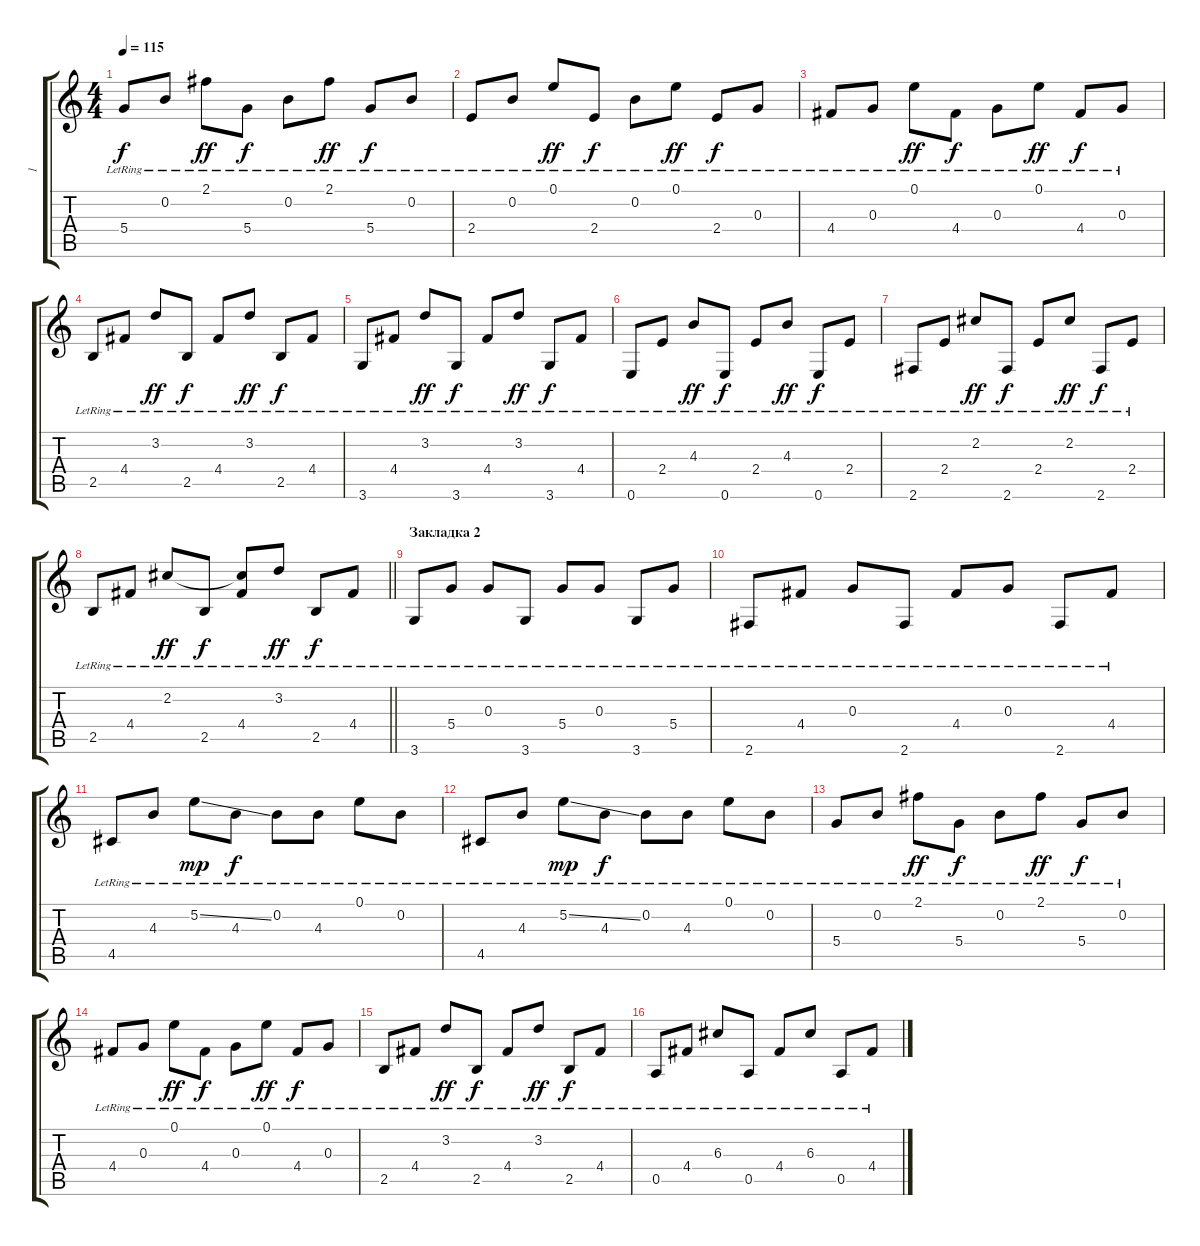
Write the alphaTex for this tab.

\track ("1" "1") {instrument acousticguitarsteel}
\staff {score tabs}
\tuning (E4 B3 G3 D3 A2 E2) {hide}
\ts (4 4)
\tempo 115
\clef g2
\ks c
5.4{lr}.8{dy f} 0.2{lr}.8 2.1{lr}.8{dy ff} 5.4{lr}.8{dy f} 0.2{lr}.8 2.1{lr}.8{dy ff} 5.4{lr}.8{dy f} 0.2{lr}.8 |
2.4{lr}.8 0.2{lr}.8 0.1{lr}.8{dy ff} 2.4{lr}.8{dy f} 0.2{lr}.8 0.1{lr}.8{dy ff} 2.4{lr}.8{dy f} 0.3{lr}.8 |
4.4{lr}.8 0.3{lr}.8 0.1{lr}.8{dy ff} 4.4{lr}.8{dy f} 0.3{lr}.8 0.1{lr}.8{dy ff} 4.4{lr}.8{dy f} 0.3{lr}.8 |
2.5{lr}.8 4.4{lr}.8 3.2{lr}.8{dy ff} 2.5{lr}.8{dy f} 4.4{lr}.8 3.2{lr}.8{dy ff} 2.5{lr}.8{dy f} 4.4{lr}.8 |
3.6{lr}.8 4.4{lr}.8 3.2{lr}.8{dy ff} 3.6{lr}.8{dy f} 4.4{lr}.8 3.2{lr}.8{dy ff} 3.6{lr}.8{dy f} 4.4{lr}.8 |
0.6{lr}.8 2.4{lr}.8 4.3{lr}.8{dy ff} 0.6{lr}.8{dy f} 2.4{lr}.8 4.3{lr}.8{dy ff} 0.6{lr}.8{dy f} 2.4{lr}.8 |
2.6{lr}.8 2.4{lr}.8 2.2{lr}.8{dy ff} 2.6{lr}.8{dy f} 2.4{lr}.8 2.2{lr}.8{dy ff} 2.6{lr}.8{dy f} 2.4{lr}.8 |
\barLineRight lightlight
2.5{lr}.8 4.4{lr}.8 2.2{lr}.8{dy ff} 2.5{lr}.8{dy f} (2.2{t} 4.4{lr}).8 3.2{lr}.8{dy ff} 2.5{lr}.8{dy f} 4.4{lr}.8 |
\section ("" "Закладка 2")
3.6{lr}.8 5.4{lr}.8 0.3{lr}.8 3.6{lr}.8 5.4{lr}.8 0.3{lr}.8 3.6{lr}.8 5.4{lr}.8 |
2.6{lr}.8 4.4{lr}.8 0.3{lr}.8 2.6{lr}.8 4.4{lr}.8 0.3{lr}.8 2.6{lr}.8 4.4{lr}.8 |
4.5{lr}.8 4.3{lr}.8 5.2{ss lr}.8{dy mp} 4.3{lr}.8{dy f} 0.2{lr}.8 4.3{lr}.8 0.1{lr}.8 0.2{lr}.8 |
4.5{lr}.8 4.3{lr}.8 5.2{ss lr}.8{dy mp} 4.3{lr}.8{dy f} 0.2{lr}.8 4.3{lr}.8 0.1{lr}.8 0.2{lr}.8 |
5.4{lr}.8 0.2{lr}.8 2.1{lr}.8{dy ff} 5.4{lr}.8{dy f} 0.2{lr}.8 2.1{lr}.8{dy ff} 5.4{lr}.8{dy f} 0.2{lr}.8 |
4.4{lr}.8 0.3{lr}.8 0.1{lr}.8{dy ff} 4.4{lr}.8{dy f} 0.3{lr}.8 0.1{lr}.8{dy ff} 4.4{lr}.8{dy f} 0.3{lr}.8 |
2.5{lr}.8 4.4{lr}.8 3.2{lr}.8{dy ff} 2.5{lr}.8{dy f} 4.4{lr}.8 3.2{lr}.8{dy ff} 2.5{lr}.8{dy f} 4.4{lr}.8 |
0.5{lr}.8 4.4{lr}.8 6.3{lr}.8 0.5{lr}.8 4.4{lr}.8 6.3{lr}.8 0.5{lr}.8 4.4{lr}.8
